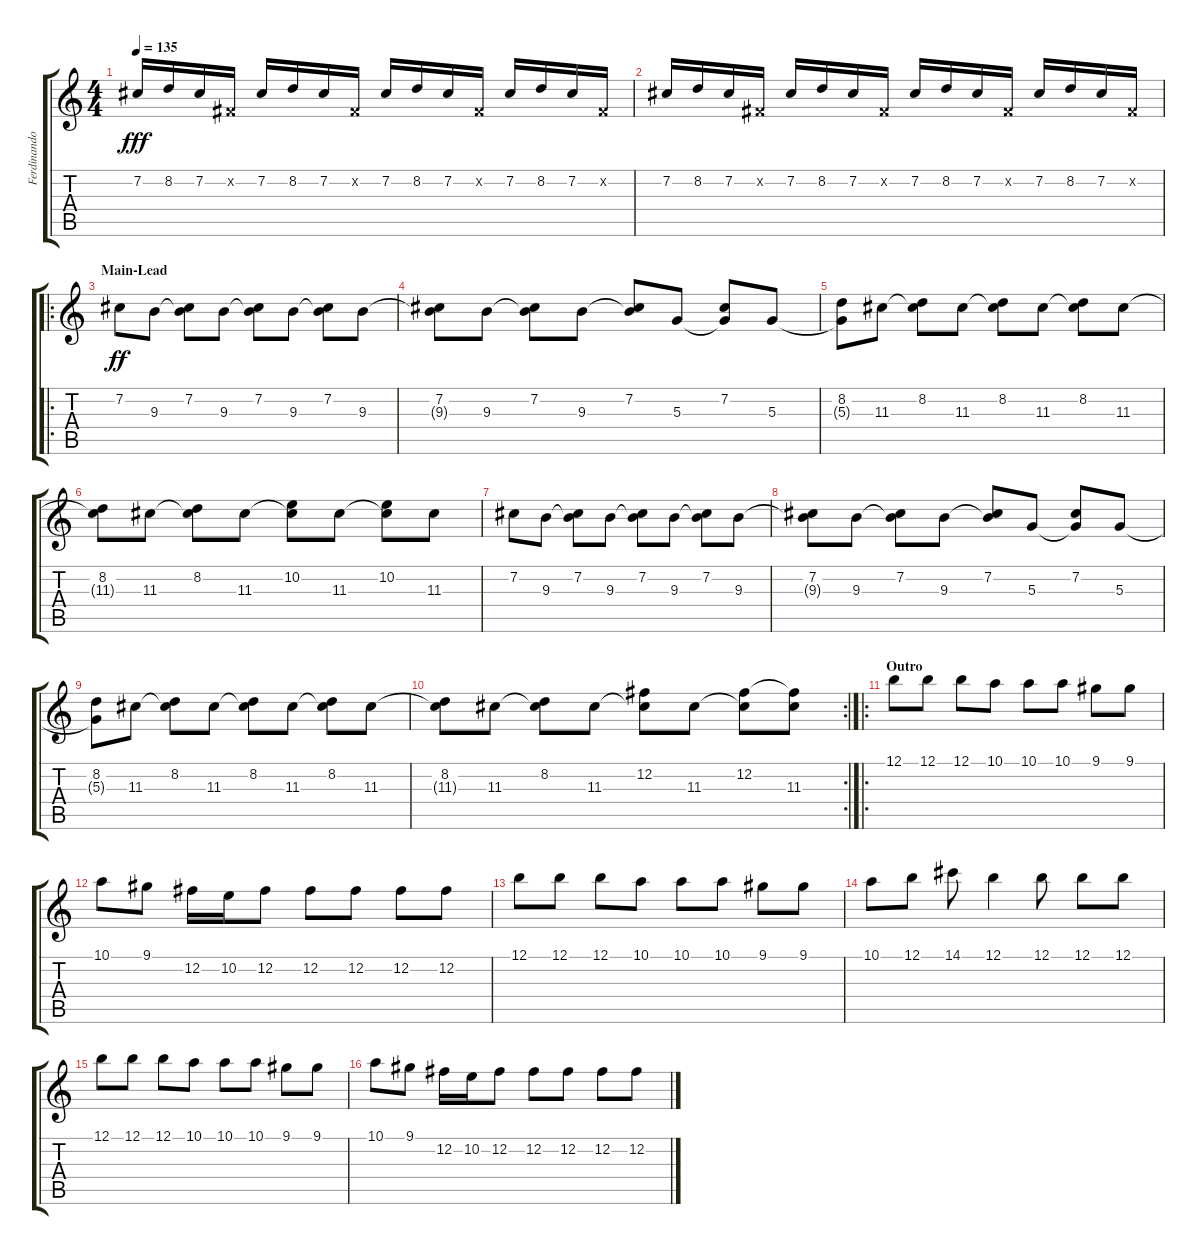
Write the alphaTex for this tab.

\track ("Ferdinando \"Herr Morbid\" Marchisio (Lea" "Ferdinando") {instrument distortionguitar}
\staff {score tabs}
\tuning (B3 Gb3 D3 A2 E2 B1) {hide}
\ts (4 4)
\tempo 135
\clef g2
\ks c
7.2.16{dy fff} 8.2.16 7.2.16 0.2{x}.16 7.2.16 8.2.16 7.2.16 0.2{x}.16 7.2.16 8.2.16 7.2.16 0.2{x}.16 7.2.16 8.2.16 7.2.16 0.2{x}.16 |
7.2.16 8.2.16 7.2.16 0.2{x}.16 7.2.16 8.2.16 7.2.16 0.2{x}.16 7.2.16 8.2.16 7.2.16 0.2{x}.16 7.2.16 8.2.16 7.2.16 0.2{x}.16 |
\ro
\section ("" "Main-Lead")
7.2.8{dy ff} 9.3.8 (7.2 9.3{t}).8 9.3.8 (7.2 9.3{t}).8 9.3.8 (7.2 9.3{t}).8 9.3.8 |
(7.2 9.3{t}).8 9.3.8 (7.2 9.3{t}).8 9.3.8 (7.2 9.3{t}).8 5.3.8 (7.2 5.3{t}).8 5.3.8 |
(8.2 5.3{t}).8 11.3.8 (8.2 11.3{t}).8 11.3.8 (8.2 11.3{t}).8 11.3.8 (8.2 11.3{t}).8 11.3.8 |
(8.2 11.3{t}).8 11.3.8 (8.2 11.3{t}).8 11.3.8 (10.2 11.3{t}).8 11.3.8 (10.2 11.3{t}).8 11.3.8 |
7.2.8 9.3.8 (7.2 9.3{t}).8 9.3.8 (7.2 9.3{t}).8 9.3.8 (7.2 9.3{t}).8 9.3.8 |
(7.2 9.3{t}).8 9.3.8 (7.2 9.3{t}).8 9.3.8 (7.2 9.3{t}).8 5.3.8 (7.2 5.3{t}).8 5.3.8 |
(8.2 5.3{t}).8 11.3.8 (8.2 11.3{t}).8 11.3.8 (8.2 11.3{t}).8 11.3.8 (8.2 11.3{t}).8 11.3.8 |
\rc 2
(8.2 11.3{t}).8 11.3.8 (8.2 11.3{t}).8 11.3.8 (12.2 11.3{t}).8 11.3.8 (12.2 11.3{t}).8 (12.2{t} 11.3).8 |
\ro
\section ("" "Outro")
12.1.8 12.1.8 12.1.8 10.1.8 10.1.8 10.1.8 9.1.8 9.1.8 |
10.1.8 9.1.8 12.2.16 10.2.16 12.2.8 12.2.8 12.2.8 12.2.8 12.2.8 |
12.1.8 12.1.8 12.1.8 10.1.8 10.1.8 10.1.8 9.1.8 9.1.8 |
10.1.8 12.1.8 14.1.8 12.1.4 12.1.8 12.1.8 12.1.8 |
12.1.8 12.1.8 12.1.8 10.1.8 10.1.8 10.1.8 9.1.8 9.1.8 |
10.1.8 9.1.8 12.2.16 10.2.16 12.2.8 12.2.8 12.2.8 12.2.8 12.2.8
